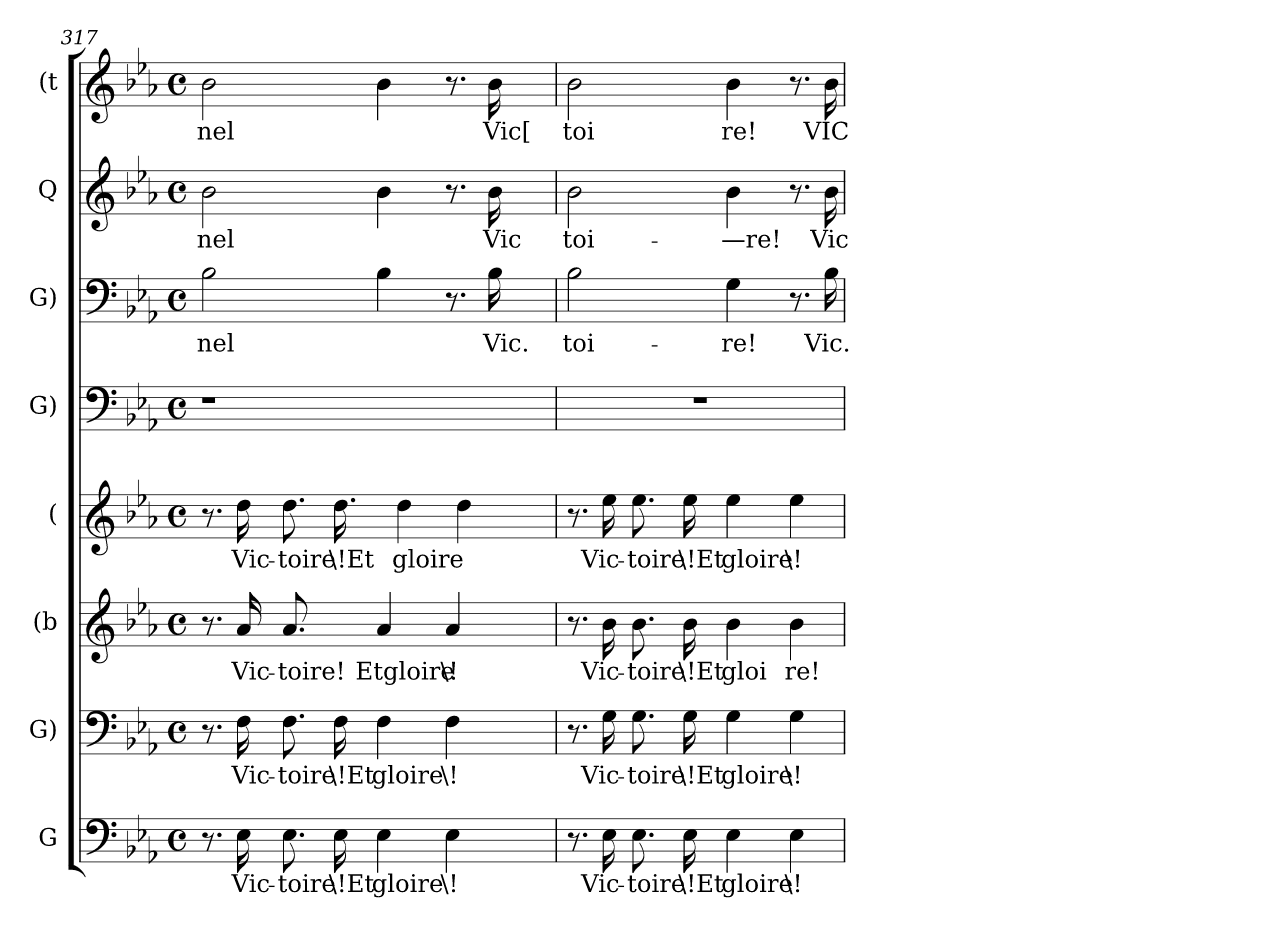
**kern	**text	**kern	**text	**kern	**text	**kern	**text	**kern	**kern	**text	**kern	**text	**kern	**text
*part8	*part8	*part7	*part7	*part6	*part6	*part5	*part5	*part4	*part3	*part3	*part2	*part2	*part1	*part1
*staff8	*staff8	*staff7	*staff7	*staff6	*staff6	*staff5	*staff5	*staff4	*staff3	*staff3	*staff2	*staff2	*staff1	*staff1
*I"G	*	*I"G)	*	*I"(b	*	*I"(	*	*I"G)	*I"G)	*	*I"Q	*	*I"(t	*
*clefF4	*	*clefF4	*	*clefG2	*	*clefG2	*	*clefF4	*clefF4	*	*clefG2	*	*clefG2	*
*k[b-e-a-]	*	*k[b-e-a-]	*	*k[b-e-a-]	*	*k[b-e-a-]	*	*k[b-e-a-]	*k[b-e-a-]	*	*k[b-e-a-]	*	*k[b-e-a-]	*
*M4/4	*	*M4/4	*	*M4/4	*	*M4/4	*	*M4/4	*M4/4	*	*M4/4	*	*M4/4	*
*met(c)	*	*met(c)	*	*met(c)	*	*met(c)	*	*met(c)	*met(c)	*	*met(c)	*	*met(c)	*
=317	=317	=317	=317	=317	=317	=317	=317	=317	=317	=317	=317	=317	=317	=317
8.r	.	8.r	.	8.r	.	8.r	.	1r	2B-i\	nel	2b-i\	nel	2b-i\	nel
16E-i\	Vic-	16Fi\	Vic-	16a-i/	Vic-	16ddi\	Vic-	.	.	.	.	.	.	.
8.E-i\	toire	8.Fi\	toire	8.a-i/	toire!	8.ddi\	toire	.	.	.	.	.	.	.
16E-i\	\!Et	16Fi\	\!Et	16ryy	.	16.ddi\	\!Et	.	.	.	.	.	.	.
4E-i\	gloire	4Fi\	gloire	4a-i/	Etgloire	.	.	.	4B-i\	.	4b-i\	.	4b-i\	.
.	.	.	.	.	.	4ddi\	gloire	.	.	.	.	.	.	.
4E-i\	\!	4Fi\	\!	4a-i/	\!	.	.	.	8.r	.	8.r	.	8.r	.
.	.	.	.	.	.	4ddj\	.	.	.	.	.	.	.	.
.	.	.	.	.	.	.	.	.	16B-i\	Vic.	16b-i\	Vic	16b-i\	Vic[
4ryy	.	4ryy	.	4ryy	.	.	.	4ryy	4ryy	.	4ryy	.	4ryy	.
.	.	.	.	.	.	8..ryy	.	.	.	.	.	.	.	.
=318	=318	=318	=318	=318	=318	=318	=318	=318	=318	=318	=318	=318	=318	=318
8.r	.	8.r	.	8.r	.	8.r	.	1r	2B-i\	toi-	2b-i\	toi-	2b-i\	toi
16E-i\	Vic-	16Gi\	Vic-	16b-i\	Vic-	16ee-i\	Vic-	.	.	.	.	.	.	.
8.E-i\	toire	8.Gi\	toire	8.b-i\	toire	8.ee-i\	toire	.	.	.	.	.	.	.
16E-i\	\!Et	16Gi\	\!Et	16b-i\	\!Et	16ee-i\	\!Et	.	.	.	.	.	.	.
4E-i\	gloire	4Gi\	gloire	4b-i\	gloi	4ee-i\	gloire	.	4Gi\	re!	4b-i\	—re!	4b-i\	re!
4E-i\	\!	4Gi\	\!	4b-i\	re!	4ee-i\	\!	.	8.r	.	8.r	.	8.r	.
.	.	.	.	.	.	.	.	.	16B-i\	Vic.	16b-i\	Vic	16b-i\	VIC
=	=	=	=	=	=	=	=	=	=	=	=	=	=	=
*-	*-	*-	*-	*-	*-	*-	*-	*-	*-	*-	*-	*-	*-	*-
